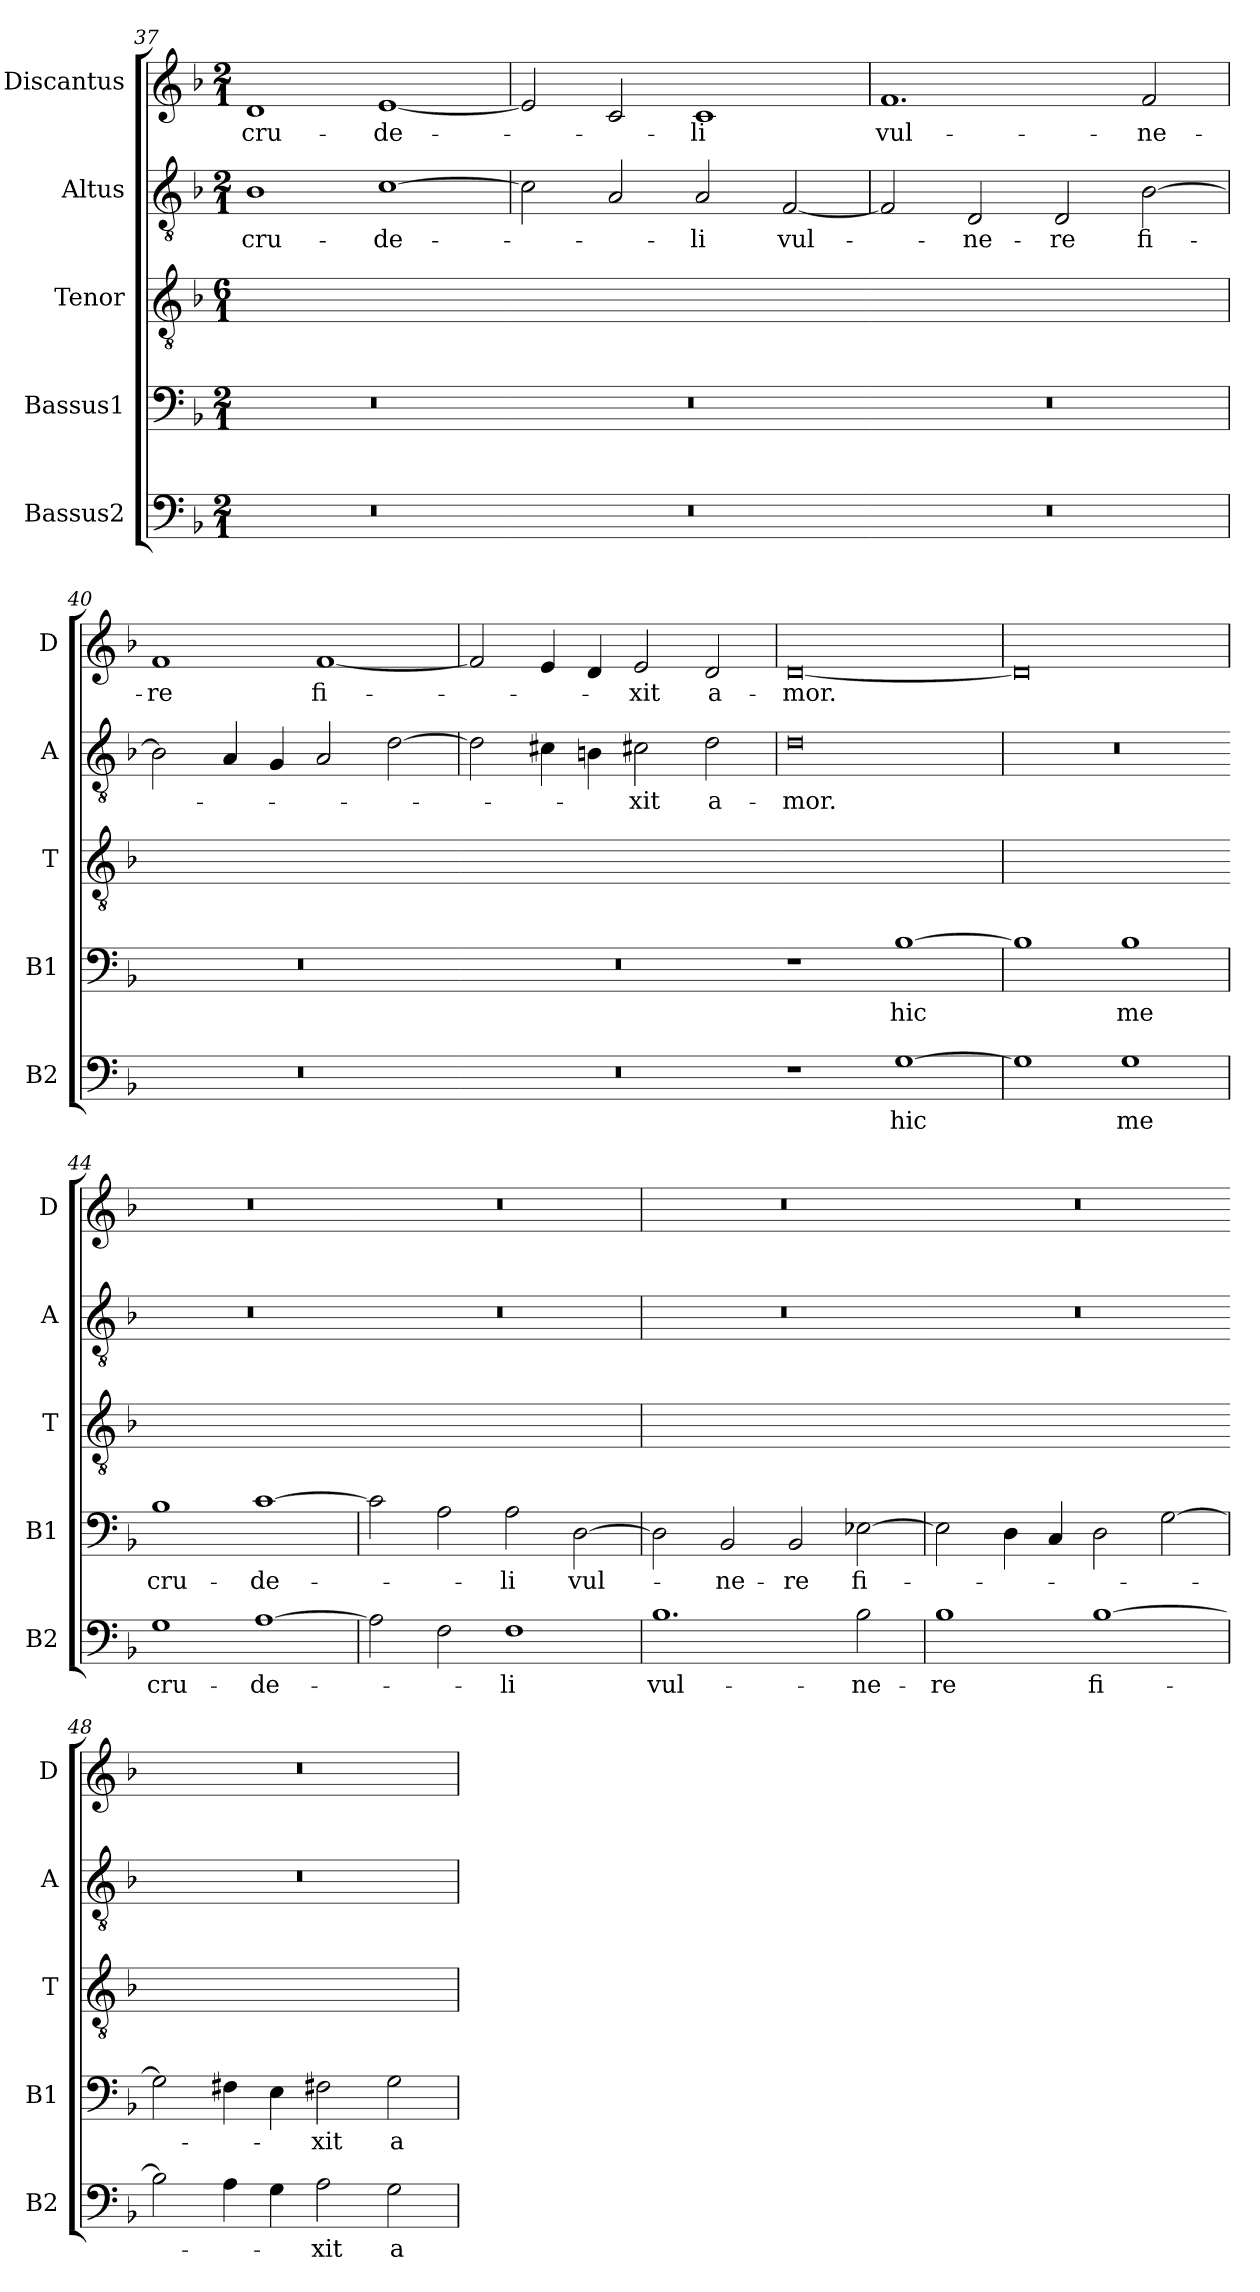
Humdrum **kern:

**kern	**text	**kern	**text	**kern	**kern	**text	**kern	**text
*part5	*part5	*part4	*part4	*part3	*part2	*part2	*part1	*part1
*staff5	*staff5	*staff4	*staff4	*staff3	*staff2	*staff2	*staff1	*staff1
*I"Bassus2	*	*I"Bassus1	*	*I"Tenor	*I"Altus	*	*I"Discantus	*
*I'B2	*	*I'B1	*	*I'T	*I'A	*	*I'D	*
*clefF4	*	*clefF4	*	*clefGv2	*clefGv2	*	*clefG2	*
*k[b-]	*	*k[b-]	*	*k[b-]	*k[b-]	*	*k[b-]	*
*M2/1	*	*M2/1	*	*M6/1	*M2/1	*	*M2/1	*
=37	=37	=37	=37	=37	=37	=37	=37	=37
!	!	!	!	!LO:N:vis=1	!	!	!	!
0r	.	0r	.	0r	1B-	cru-	1d	cru-
.	.	.	.	.	[1c	-de-	[1e	-de-
=38	=38	=38	=38	=38-	=38	=38	=38	=38
!	!	!	!	!LO:N:vis=1	!	!	!	!
0r	.	0r	.	0ryy	2c\]	.	2e/]	.
.	.	.	.	.	2A/	.	2c/	.
.	.	.	.	.	2A/	-li	1c	-li
.	.	.	.	.	[2F/	vul-	.	.
=39	=39	=39	=39	=39-	=39	=39	=39	=39
!	!	!	!	!LO:N:vis=1	!	!	!	!
0r	.	0r	.	0ryy	2F/]	.	1.f	vul-
.	.	.	.	.	2D/	-ne-	.	.
.	.	.	.	.	2D/	-re	.	.
.	.	.	.	.	[2B-\	fi-	2f/	-ne-
=40	=40	=40	=40	=40	=40	=40	=40	=40
!	!	!	!	!LO:N:vis=1	!	!	!	!
0r	.	0r	.	0r	2B-\]	.	1f	-re
.	.	.	.	.	4A/	.	.	.
.	.	.	.	.	4G/	.	.	.
.	.	.	.	.	2A/	.	[1f	fi-
.	.	.	.	.	[2d\	.	.	.
=41	=41	=41	=41	=41-	=41	=41	=41	=41
!	!	!	!	!LO:N:vis=1	!	!	!	!
0r	.	0r	.	0ryy	2d\]	.	2f/]	.
.	.	.	.	.	4c#X\	.	4e/	.
.	.	.	.	.	4Bn\	.	4d/	.
.	.	.	.	.	2c#X\	-xit	2e/	-xit
.	.	.	.	.	2d\	a-	2d/	a-
=42	=42	=42	=42	=42-	=42	=42	=42	=42
!	!	!	!	!LO:N:vis=1	!	!	!	!
1r	.	1r	.	0ryy	0d	-mor.	[0d	-mor.
[1G	hic	[1B-	hic	.	.	.	.	.
=43	=43	=43	=43	=43	=43	=43	=43	=43
!	!	!	!	!LO:N:vis=1	!	!	!	!
1G]	.	1B-]	.	0r	0r	.	0d]	.
1G	me	1B-	me	.	.	.	.	.
=44	=44	=44	=44	=44-	=44	=44	=44	=44
!	!	!	!	!LO:N:vis=1	!	!	!	!
1G	cru-	1B-	cru-	0ryy	0r	.	0r	.
[1A	-de-	[1c	-de-	.	.	.	.	.
=45	=45	=45	=45	=45-	=45	=45	=45	=45
!	!	!	!	!LO:N:vis=1	!	!	!	!
2A\]	.	2c\]	.	0ryy	0r	.	0r	.
2F\	.	2A\	.	.	.	.	.	.
1F	-li	2A\	-li	.	.	.	.	.
.	.	[2D\	vul-	.	.	.	.	.
=46	=46	=46	=46	=46	=46	=46	=46	=46
!	!	!	!	!LO:N:vis=1	!	!	!	!
1.B-	vul-	2D\]	.	0r	0r	.	0r	.
.	.	2BB-/	-ne-	.	.	.	.	.
.	.	2BB-/	-re	.	.	.	.	.
2B-\	-ne-	[2E-X\	fi-	.	.	.	.	.
=47	=47	=47	=47	=47-	=47	=47	=47	=47
!	!	!	!	!LO:N:vis=1	!	!	!	!
1B-	-re	2E-\]	.	0ryy	0r	.	0r	.
.	.	4D\	.	.	.	.	.	.
.	.	4C/	.	.	.	.	.	.
[1B-	fi-	2D\	.	.	.	.	.	.
.	.	[2G\	.	.	.	.	.	.
=48	=48	=48	=48	=48-	=48	=48	=48	=48
!	!	!	!	!LO:N:vis=1	!	!	!	!
2B-\]	.	2G\]	.	0ryy	0r	.	0r	.
4A\	.	4F#X\	.	.	.	.	.	.
4G\	.	4E\	.	.	.	.	.	.
2A\	-xit	2F#X\	-xit	.	.	.	.	.
2G\	a-	2G\	a-	.	.	.	.	.
=	=	=	=	=	=	=	=	=
*-	*-	*-	*-	*-	*-	*-	*-	*-
